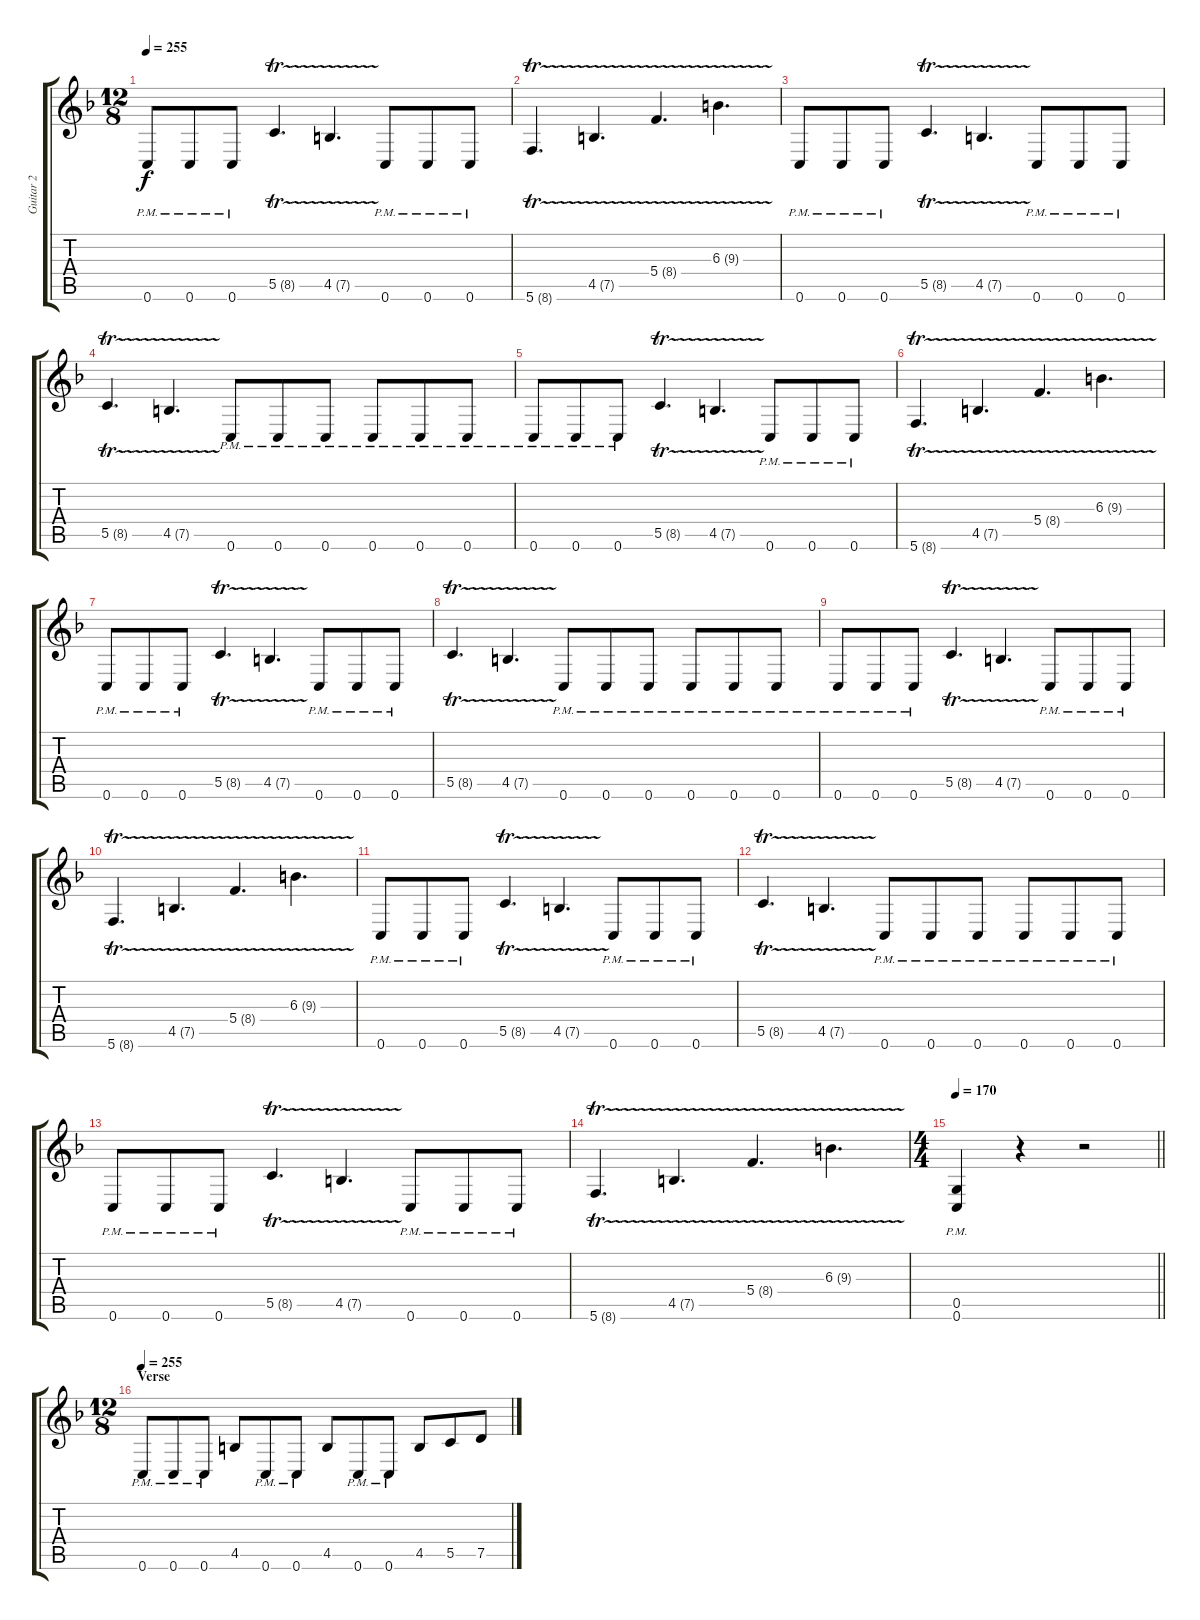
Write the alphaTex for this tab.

\track ("Guitar 2" "Guitar 2") {instrument distortionguitar}
\staff {score tabs}
\tuning (D4 A3 F3 C3 G2 C2) {hide}
\ts (12 8)
\tempo 255
\clef g2
\ks dminor
0.6{pm}.8{dy f} 0.6{pm}.8 0.6{pm}.8 5.5{tr (8 16)}.4{d} 4.5{tr (7 16)}.4{d} 0.6{pm}.8 0.6{pm}.8 0.6{pm}.8 |
5.6{tr (8 16)}.4{d} 4.5{tr (7 16)}.4{d} 5.4{tr (8 16)}.4{d} 6.3{tr (9 16)}.4{d} |
0.6{pm}.8 0.6{pm}.8 0.6{pm}.8 5.5{tr (8 16)}.4{d} 4.5{tr (7 16)}.4{d} 0.6{pm}.8 0.6{pm}.8 0.6{pm}.8 |
5.5{tr (8 16)}.4{d} 4.5{tr (7 16)}.4{d} 0.6{pm}.8 0.6{pm}.8 0.6{pm}.8 0.6{pm}.8 0.6{pm}.8 0.6{pm}.8 |
0.6{pm}.8 0.6{pm}.8 0.6{pm}.8 5.5{tr (8 16)}.4{d} 4.5{tr (7 16)}.4{d} 0.6{pm}.8 0.6{pm}.8 0.6{pm}.8 |
5.6{tr (8 16)}.4{d} 4.5{tr (7 16)}.4{d} 5.4{tr (8 16)}.4{d} 6.3{tr (9 16)}.4{d} |
0.6{pm}.8 0.6{pm}.8 0.6{pm}.8 5.5{tr (8 16)}.4{d} 4.5{tr (7 16)}.4{d} 0.6{pm}.8 0.6{pm}.8 0.6{pm}.8 |
5.5{tr (8 16)}.4{d} 4.5{tr (7 16)}.4{d} 0.6{pm}.8 0.6{pm}.8 0.6{pm}.8 0.6{pm}.8 0.6{pm}.8 0.6{pm}.8 |
0.6{pm}.8 0.6{pm}.8 0.6{pm}.8 5.5{tr (8 16)}.4{d} 4.5{tr (7 16)}.4{d} 0.6{pm}.8 0.6{pm}.8 0.6{pm}.8 |
5.6{tr (8 16)}.4{d} 4.5{tr (7 16)}.4{d} 5.4{tr (8 16)}.4{d} 6.3{tr (9 16)}.4{d} |
0.6{pm}.8 0.6{pm}.8 0.6{pm}.8 5.5{tr (8 16)}.4{d} 4.5{tr (7 16)}.4{d} 0.6{pm}.8 0.6{pm}.8 0.6{pm}.8 |
5.5{tr (8 16)}.4{d} 4.5{tr (7 16)}.4{d} 0.6{pm}.8 0.6{pm}.8 0.6{pm}.8 0.6{pm}.8 0.6{pm}.8 0.6{pm}.8 |
0.6{pm}.8 0.6{pm}.8 0.6{pm}.8 5.5{tr (8 16)}.4{d} 4.5{tr (7 16)}.4{d} 0.6{pm}.8 0.6{pm}.8 0.6{pm}.8 |
5.6{tr (8 16)}.4{d} 4.5{tr (7 16)}.4{d} 5.4{tr (8 16)}.4{d} 6.3{tr (9 16)}.4{d} |
\ts (4 4)
\tempo 170
\barLineRight lightlight
(0.5{pm} 0.6{pm}).4 r.4 r.2 |
\ts (12 8)
\section ("" "Verse")
\tempo 255
0.6{pm}.8 0.6{pm}.8 0.6{pm}.8 4.5.8 0.6{pm}.8 0.6{pm}.8 4.5.8 0.6{pm}.8 0.6{pm}.8 4.5.8 5.5.8 7.5.8
